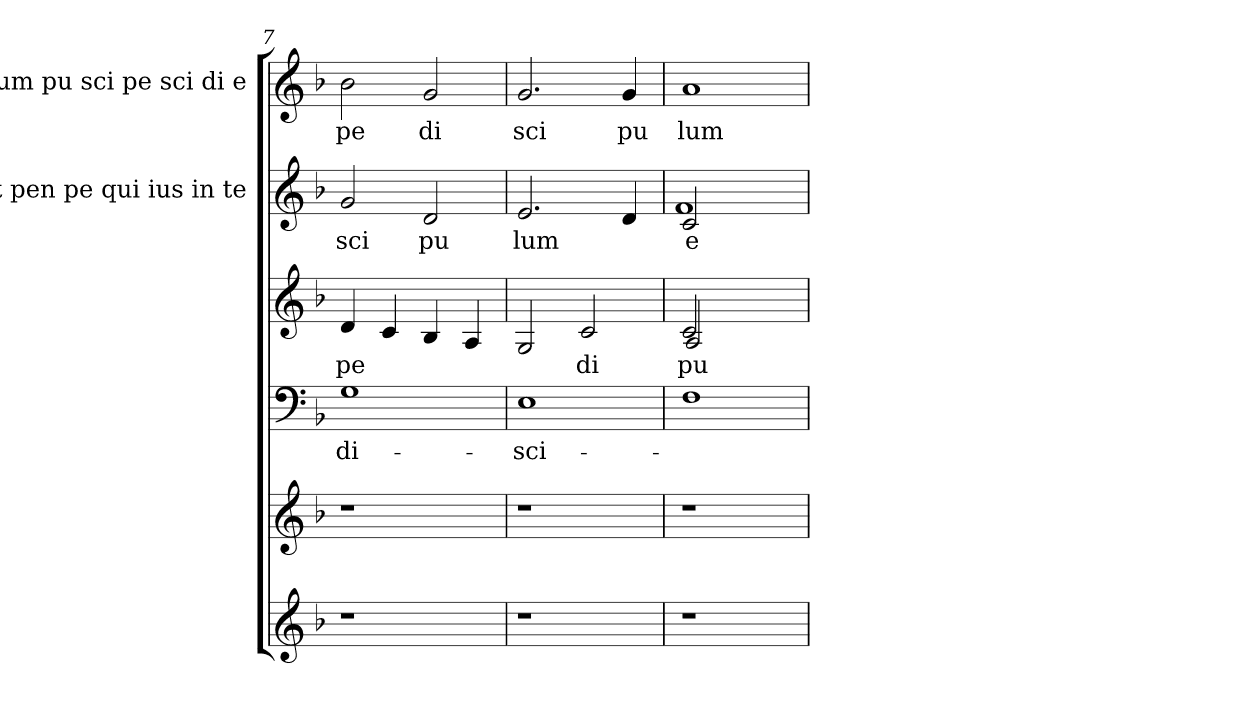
**kern	**kern	**kern	**text	**kern	**text	**kern	**text	**kern	**text
*part6	*part5	*part4	*part4	*part3	*part3	*part2	*part2	*part1	*part1
*staff6	*staff5	*staff4	*staff4	*staff3	*staff3	*staff2	*staff2	*staff1	*staff1
*	*	*	*	*	*	*I"dit pen pe qui ius in te	*	*I"lum pu sci pe sci di e	*
*clefG2	*clefG2	*clefF4	*	*clefG2	*	*clefG2	*	*clefG2	*
*k[b-]	*k[b-]	*k[b-]	*	*k[b-]	*	*k[b-]	*	*k[b-]	*
*F:	*F:	*F:	*	*F:	*	*F:	*	*F:	*
=7	=7	=7	=7	=7	=7	=7	=7	=7	=7
!	!	!	!LO:LY:b	!	!LO:LY:b	!	!LO:LY:b	!	!LO:LY:b
1r	1r	1G	di-	4d/	pe	2g/	sci	2b-\	pe
.	.	.	.	4c/	.	.	.	.	.
!	!	!	!	!	!	!	!LO:LY:b	!	!LO:LY:b
.	.	.	.	4B-/	.	2d/	pu	2g/	di
.	.	.	.	4A/	.	.	.	.	.
=8	=8	=8	=8	=8	=8	=8	=8	=8	=8
!	!	!	!LO:LY:b	!	!	!	!LO:LY:b	!	!LO:LY:b
1r	1r	1E	-sci-	2G/	.	2.e/	lum	2.g/	sci
!	!	!	!	!	!LO:LY:b	!	!	!	!
.	.	.	.	2c/	di	.	.	.	.
!	!	!	!	!	!	!	!	!	!LO:LY:b
.	.	.	.	.	.	4d/	.	4g/	pu
!!LO:LB:g=z
=9	=9	=9	=9	=9	=9	=9	=9	=9	=9
!	!	!	!	!	!LO:LY:b	!	!	!	!
*	*	*	*	*^	*	*	*	*	*
!	!	!	!	!	!	!LO:LY:b	!	!LO:LY:b:rj	!	!LO:LY:b
*	*	*	*	*	*	*	*^	*	*	*
1r	1r	1F	.	2c/	2A/	-pu-	2c/	1f	e-	1a	lum
.	.	.	.	2ryy	2ryy	.	2ryy	.	.	.	.
*	*	*	*	*v	*v	*	*	*	*	*	*
*	*	*	*	*	*	*v	*v	*	*	*
=	=	=	=	=	=	=	=	=	=
*-	*-	*-	*-	*-	*-	*-	*-	*-	*-
